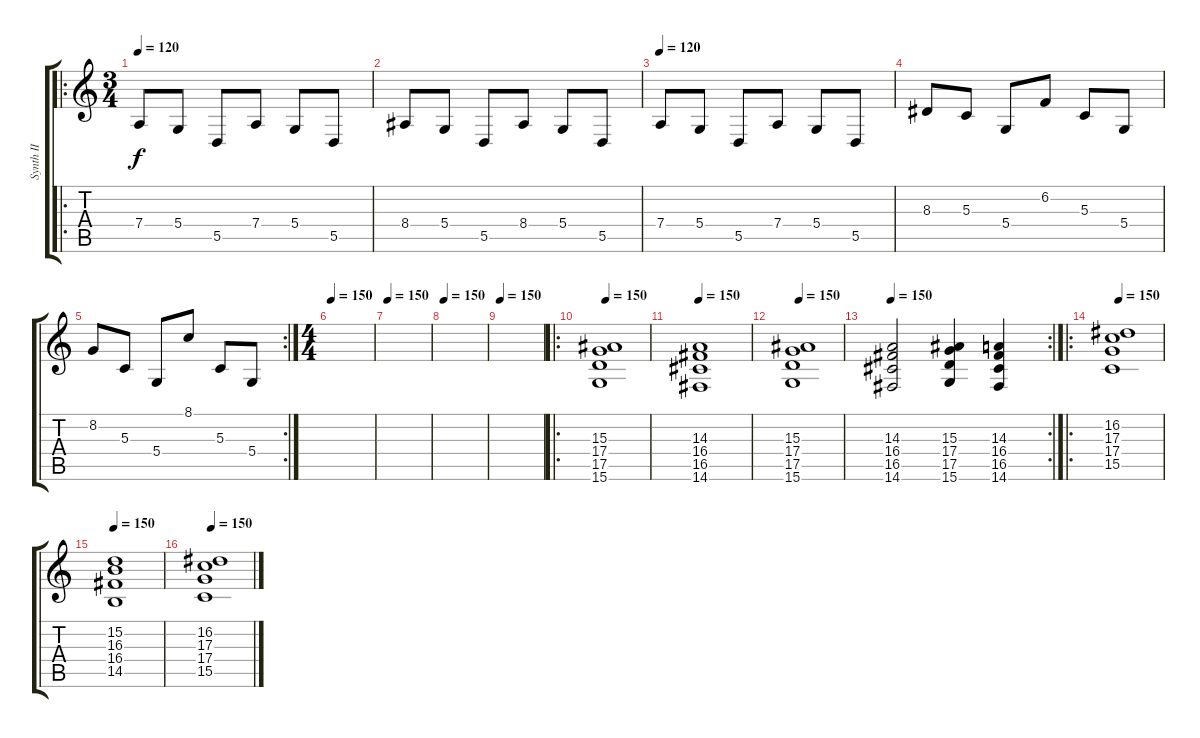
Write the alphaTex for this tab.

\track ("Synth II" "Synth II") {instrument pad4choir}
\staff {score tabs}
\tuning (E4 B3 G3 D3 A2 E2) {hide}
\ro
\ts (3 4)
\tempo 120
\clef g2
\ks c
7.4.8{dy f volume 10} 5.4.8 5.5.8 7.4.8 5.4.8 5.5.8 |
8.4.8 5.4.8 5.5.8 8.4.8 5.4.8 5.5.8 |
\tempo 120
7.4.8 5.4.8 5.5.8 7.4.8 5.4.8 5.5.8 |
8.3.8 5.3.8 5.4.8 6.2.8 5.3.8 5.4.8 |
\rc 2
8.2.8 5.3.8 5.4.8 8.1.8 5.3.8 5.4.8 |
\ts (4 4)
\tempo 150
|
\tempo 150
|
\tempo 150
|
\tempo 150
|
\ro
\tempo 150
(15.3 17.4 17.5 15.6).1{volume 10} |
\tempo 150
(14.3 16.4 16.5 14.6).1 |
\tempo 150
(15.3 17.4 17.5 15.6).1 |
\rc 2
\tempo 150
(14.3 16.4 16.5 14.6).2 (15.3 17.4 17.5 15.6).4 (14.3 16.4 16.5 14.6).4 |
\ro
\tempo 150
(16.2 17.3 17.4 15.5).1{volume 10} |
\tempo 150
(15.2 16.3 16.4 14.5).1 |
\tempo 150
(16.2 17.3 17.4 15.5).1
